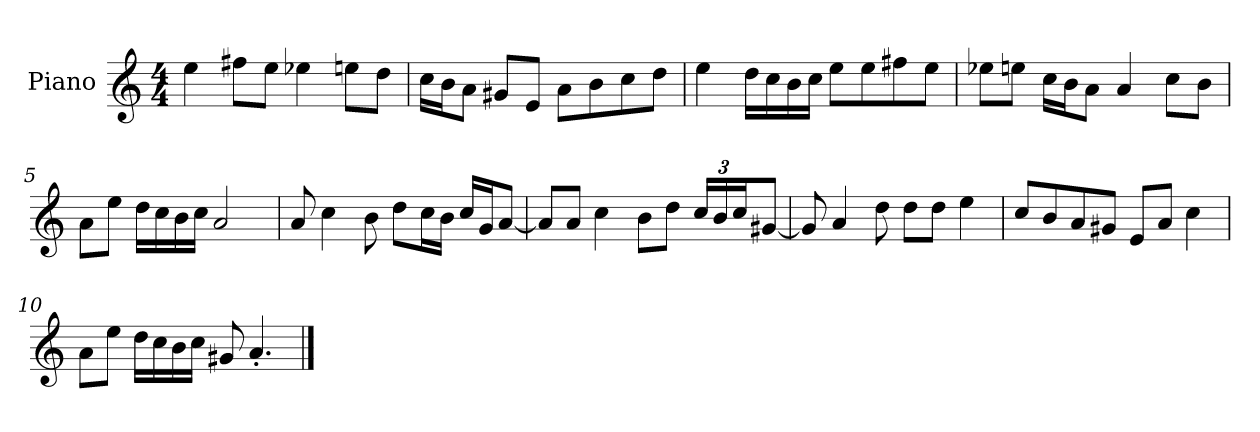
**kern
*part1
*staff1
*I"Piano
*I'P-no
*clefG2
*k[]
*M4/4
*MM90
=1
4ee\
8ff#X\L
8ee\J
4ee-X\
8een\L
8dd\J
=2
16cc\LL
16b\J
8a\J
8g#X/L
8e/J
8a\L
8b\
8cc\
8dd\J
=3
4ee\
16dd\LL
16cc\
16b\
16cc\JJ
8ee\L
8ee\
8ff#X\
8ee\J
=4
8ee-X\L
8een\J
16cc\LL
16b\J
8a\J
4a/
8cc\L
8b\J
!!LO:LB:g=z
=5
8a\L
8ee\J
16dd\LL
16cc\
16b\
16cc\JJ
2a/
=6
8a/
4cc\
8b\
8dd\L
16cc\L
16b\JJ
16cc/LL
16g/J
[8a/J
=7
8a/L]
8a/J
4cc\
8b\L
8dd\J
*Xbrackettup
24cc/LL
24b/
24cc/J
[8g#X/J
=8
8g#/]
4a/
8dd\
8dd\L
8dd\J
4ee\
=9
8cc/L
8b/
8a/
8g#X/J
8e/L
8a/J
4cc\
!!LO:LB:g=z
=10
8a\L
8ee\J
16dd\LL
16cc\
16b\
16cc\JJ
8g#X/
4.a'/
==
*-
